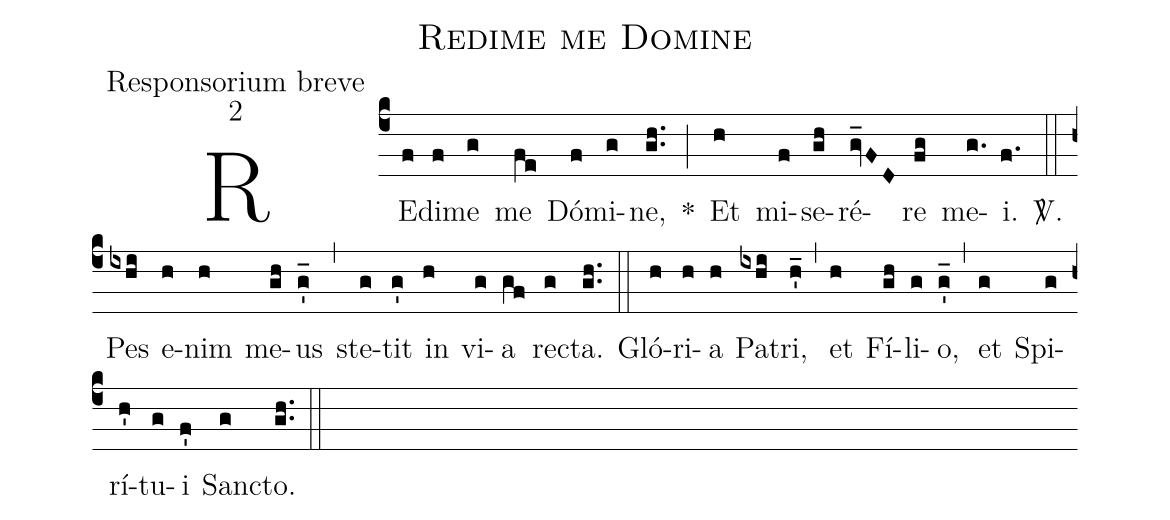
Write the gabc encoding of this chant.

name:Redime me Domine;
office-part:Responsorium breve;
mode:2;
%%
(c4) RE(f)di(f)me(g) me(fe) Dó(f)mi(g)ne,(gh..) *(;) Et(h) mi(f)se(gh)ré(gv_FD)re(fg) me(g.)i.(f.) <sp>V/</sp>.(::) Pes(ixhi) e(h)nim(h) me(gh)us(g'_) (,) ste(g)tit(g') in(h) vi(g)a(gf) re(g)cta.(gh..) (::) Gló(h)ri(h)a(h) Pa(ixhi)tri,(h'_) (,) et(h) Fí(gh)li(g)o,(g'_) (,) et(g) Spi(g)rí(h')tu(g)i(f') San(g)cto.(gh..) (::)
